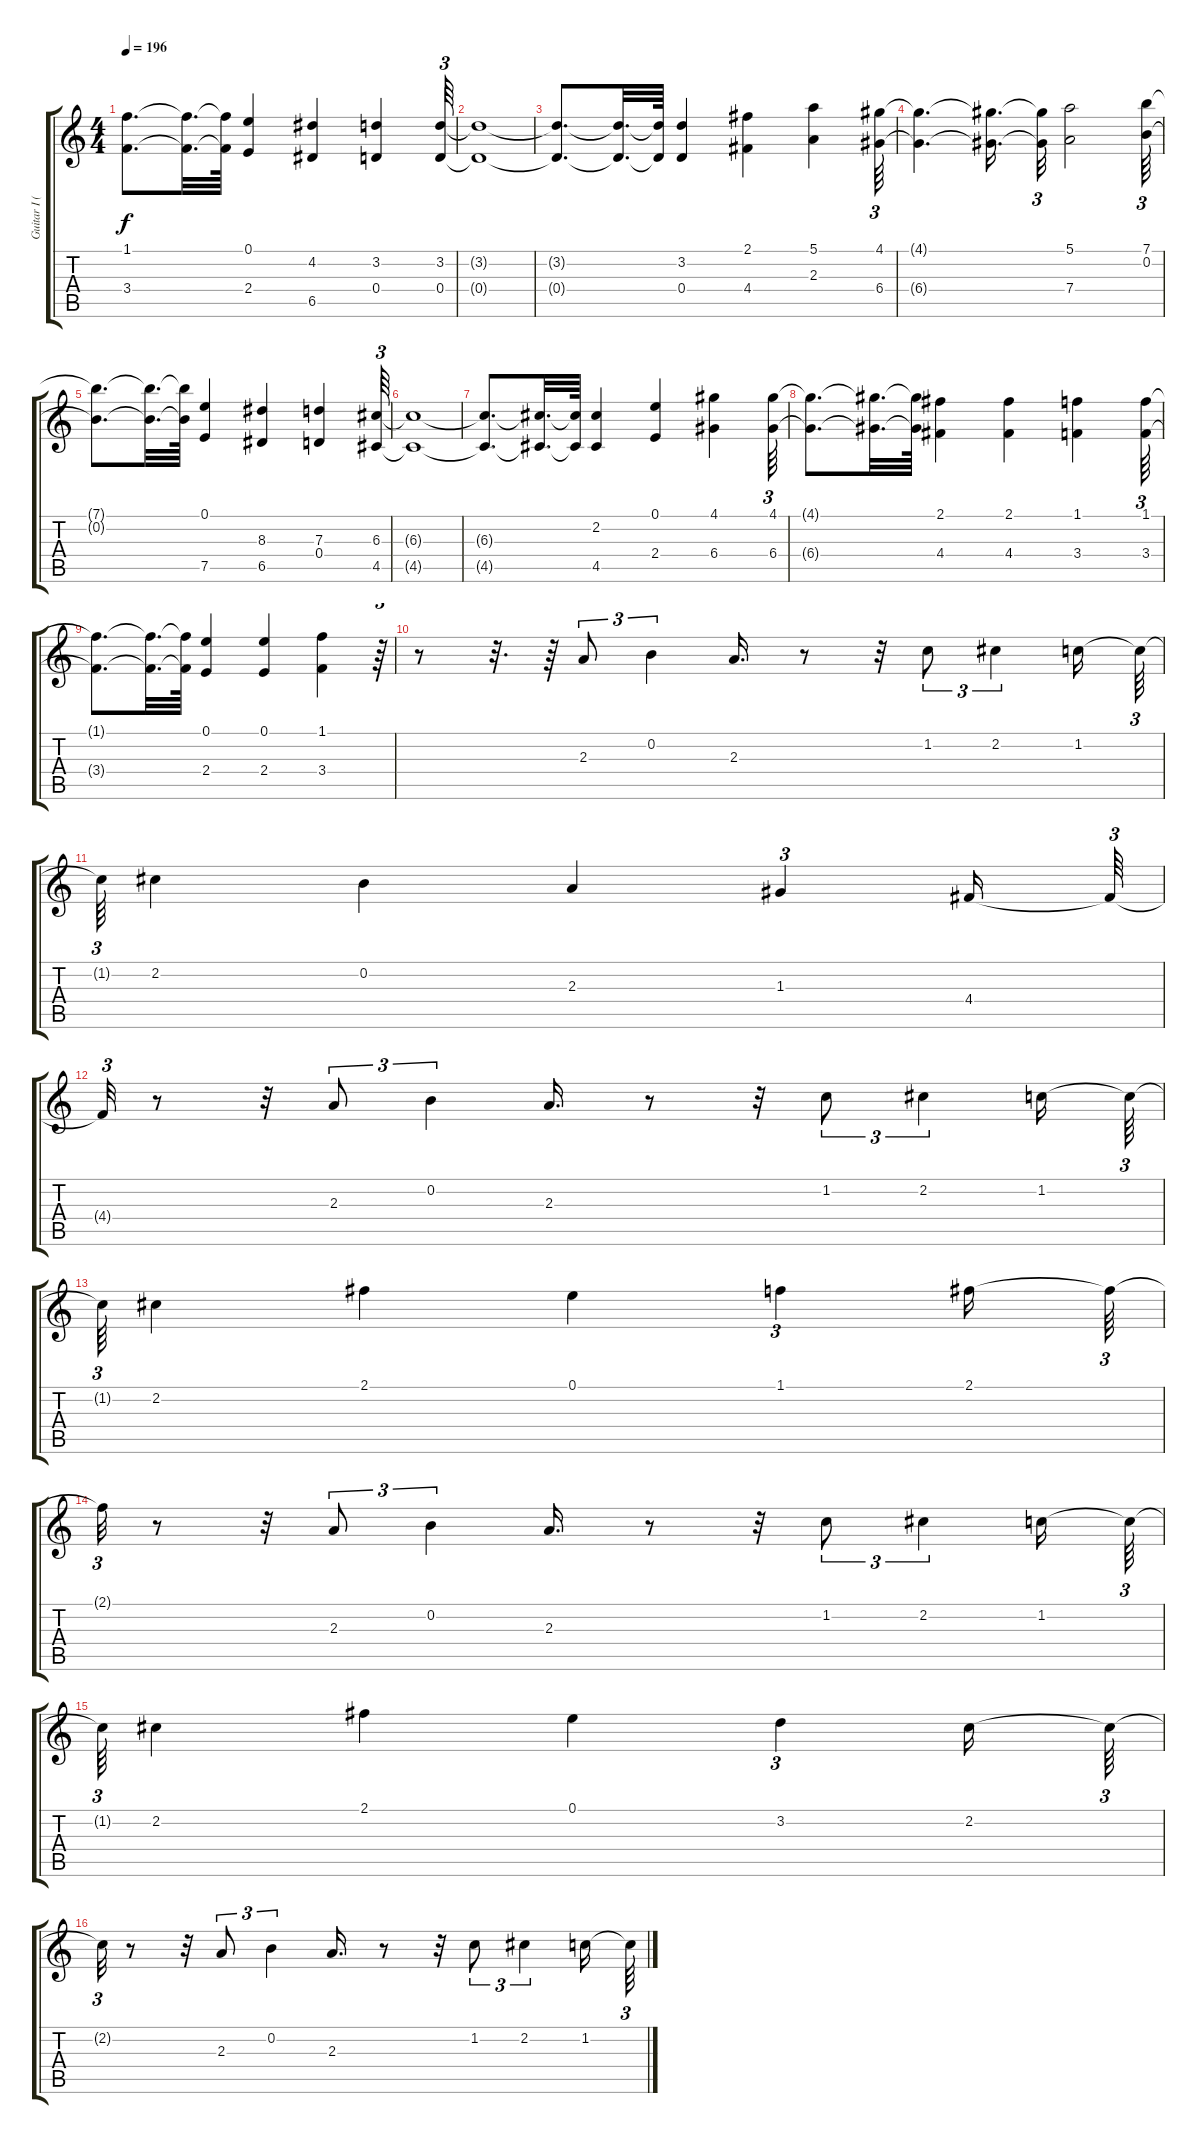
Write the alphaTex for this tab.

\track ("Guitar I (Sugizo)" "Guitar I (") {instrument distortionguitar}
\staff {score tabs}
\tuning (E4 B3 G3 D3 A2 E2) {hide}
\ts (4 4)
\tempo 196
\clef g2
\ks c
(1.1{t} 3.4{t}).8{d dy f} (1.1{t} 3.4{t}).32{d} (1.1{t} 3.4{t}).64 (0.1 2.4).4 (4.2 6.5).4 (3.2 0.4).4 (3.2 0.4).64{tu (3 2)} |
(3.2{t} 0.4{t}).1 |
(3.2{t} 0.4{t}).8{d} (3.2{t} 0.4{t}).32{d} (3.2{t} 0.4{t}).64 (3.2 0.4).4 (2.1 4.4).4 (5.1 2.3).4 (4.1 6.4).64{tu (3 2)} |
(4.1{t} 6.4{t}).4{d} (4.1{t} 6.4{t}).16{d} (4.1{t} 6.4{t}).32{tu (3 2)} (5.1 7.4).2 (7.1 0.2).64{tu (3 2)} |
(7.1{t} 0.2{t}).8{d} (7.1{t} 0.2{t}).32{d} (7.1{t} 0.2{t}).64 (0.1 7.5).4 (8.3 6.5).4 (7.3 0.4).4 (6.3 4.5).64{tu (3 2)} |
(6.3{t} 4.5{t}).1 |
(6.3{t} 4.5{t}).8{d} (6.3{t} 4.5{t}).32{d} (6.3{t} 4.5{t}).64 (2.2 4.5).4 (0.1 2.4).4 (4.1 6.4).4 (4.1 6.4).64{tu (3 2)} |
(4.1{t} 6.4{t}).8{d} (4.1{t} 6.4{t}).32{d} (4.1{t} 6.4{t}).64 (2.1 4.4).4 (2.1 4.4).4 (1.1 3.4).4 (1.1 3.4).64{tu (3 2)} |
(1.1{t} 3.4{t}).8{d} (1.1{t} 3.4{t}).32{d} (1.1{t} 3.4{t}).64 (0.1 2.4).4 (0.1 2.4).4 (1.1 3.4).4 r.64{tu (3 2)} |
r.8 r.32{d} r.64 2.3.8{tu (3 2)} 0.2.4{tu (3 2)} 2.3.16{d} r.8 r.32 1.2.8{tu (3 2)} 2.2.4{tu (3 2)} 1.2.16 1.2{t}.64{tu (3 2)} |
1.2{t}.64{tu (3 2)} 2.2.4 0.2.4 2.3.4 1.3.4{tu (3 2)} 4.4.16 4.4{t}.64{tu (3 2)} |
4.4{t}.32{tu (3 2)} r.8 r.32 2.3.8{tu (3 2)} 0.2.4{tu (3 2)} 2.3.16{d} r.8 r.32 1.2.8{tu (3 2)} 2.2.4{tu (3 2)} 1.2.16 1.2{t}.64{tu (3 2)} |
1.2{t}.64{tu (3 2)} 2.2.4 2.1.4 0.1.4 1.1.4{tu (3 2)} 2.1.16 2.1{t}.64{tu (3 2)} |
2.1{t}.32{tu (3 2)} r.8 r.32 2.3.8{tu (3 2)} 0.2.4{tu (3 2)} 2.3.16{d} r.8 r.32 1.2.8{tu (3 2)} 2.2.4{tu (3 2)} 1.2.16 1.2{t}.64{tu (3 2)} |
1.2{t}.64{tu (3 2)} 2.2.4 2.1.4 0.1.4 3.2.4{tu (3 2)} 2.2.16 2.2{t}.64{tu (3 2)} |
2.2{t}.32{tu (3 2)} r.8 r.32 2.3.8{tu (3 2)} 0.2.4{tu (3 2)} 2.3.16{d} r.8 r.32 1.2.8{tu (3 2)} 2.2.4{tu (3 2)} 1.2.16 1.2{t}.64{tu (3 2)}
